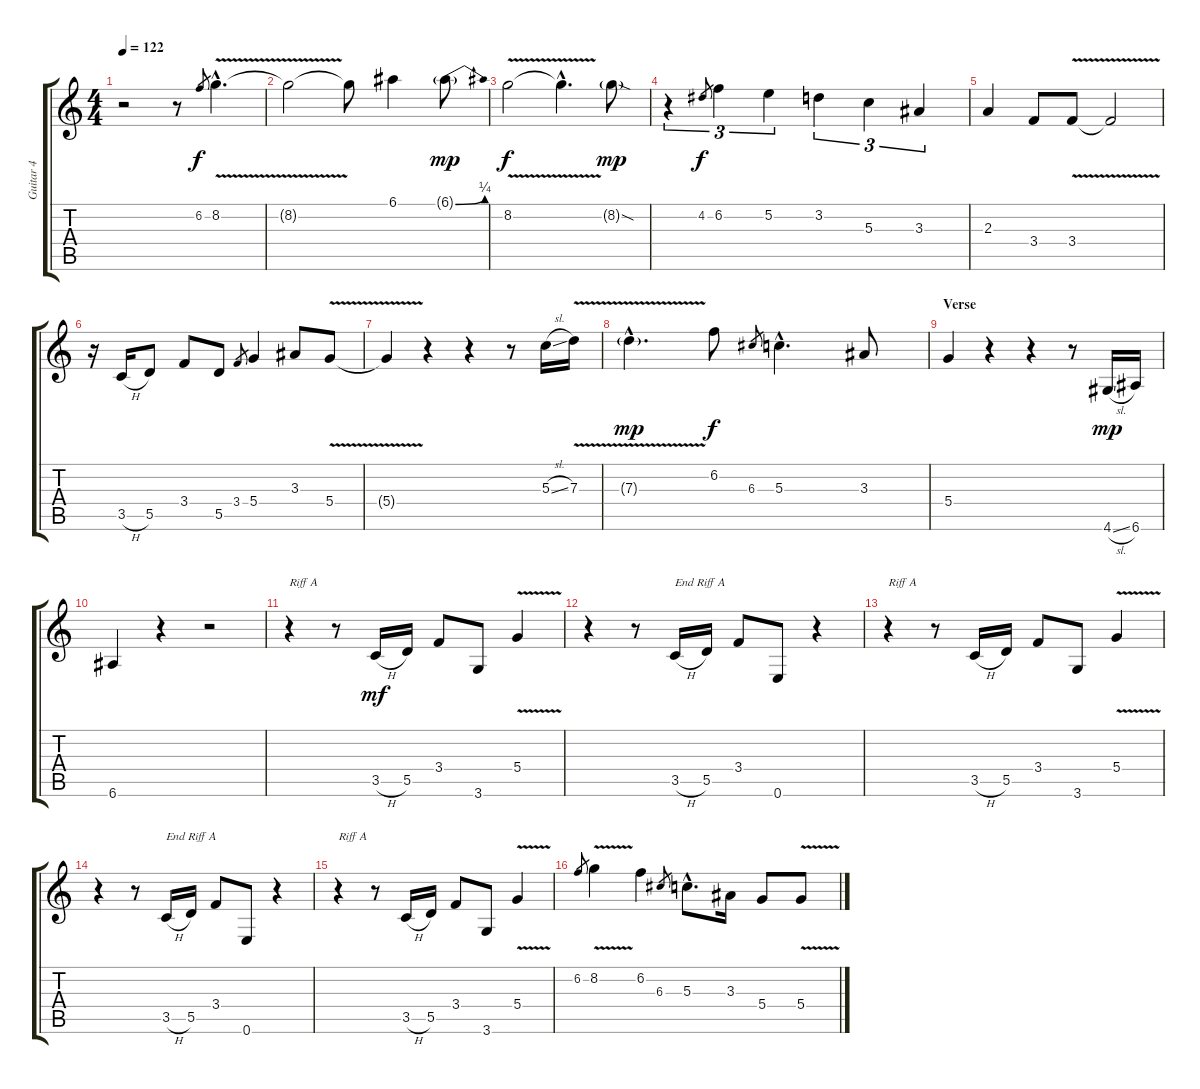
\track ("Guitar 4" "Guitar 4") {instrument distortionguitar}
\staff {score tabs}
\tuning (E4 B3 G3 D3 A2 E2) {hide}
\ts (4 4)
\tempo 122
\clef g2
\ks c
r.2{dy f instrument distortionguitar} r.8 6.2.8{gr} 8.2{v hac}.4{d} |
8.2{t}.2 8.2{t}.8 6.1.4 6.1{be (bend 0 0 60 1) g}.8{dy mp} |
8.2{v}.2{dy f} 8.2{hac t}.4{d} 8.2{sod g}.8{dy mp} |
r.4{tu (3 2)} 4.2.8{gr dy f} 6.2.4{tu (3 2)} 5.2.4{tu (3 2)} 3.2.4{tu (3 2)} 5.3.4{tu (3 2)} 3.3.4{tu (3 2)} |
2.3.4 3.4.8 3.4{v}.8 3.4{t}.2 |
r.16 3.5{h}.16 5.5.8 3.4.8 5.5.8 3.4.8{gr} 5.4.4 3.3.8 5.4{v}.8 |
5.4{t}.4 r.4 r.4 r.8 5.3{sl}.16 7.3{v}.16 |
7.3{v g hac}.4{d dy mp} 6.2.8{dy f} 6.3.8{gr} 5.3{hac}.4{d} 3.3.8 |
\section ("" "Verse")
5.4.4 r.4 r.4 r.8 4.6{sl}.16{dy mp} 6.6.16 |
6.6.4 r.4 r.2 |
r.4{txt "Riff A"} r.8 3.5{h}.16{dy mf} 5.5.16 3.4.8 3.6.8 5.4{v}.4 |
r.4 r.8 3.5{h}.16{txt "End Riff A"} 5.5.16 3.4.8 0.6.8 r.4 |
r.4{txt "Riff A"} r.8 3.5{h}.16 5.5.16 3.4.8 3.6.8 5.4{v}.4 |
r.4 r.8 3.5{h}.16{txt "End Riff A"} 5.5.16 3.4.8 0.6.8 r.4 |
r.4{txt "Riff A"} r.8 3.5{h}.16 5.5.16 3.4.8 3.6.8 5.4{v}.4 |
6.2.8{gr} 8.2{v}.4 6.2.4 6.3.8{gr} 5.3{hac}.8{d} 3.3.16 5.4.8 5.4{v}.8
